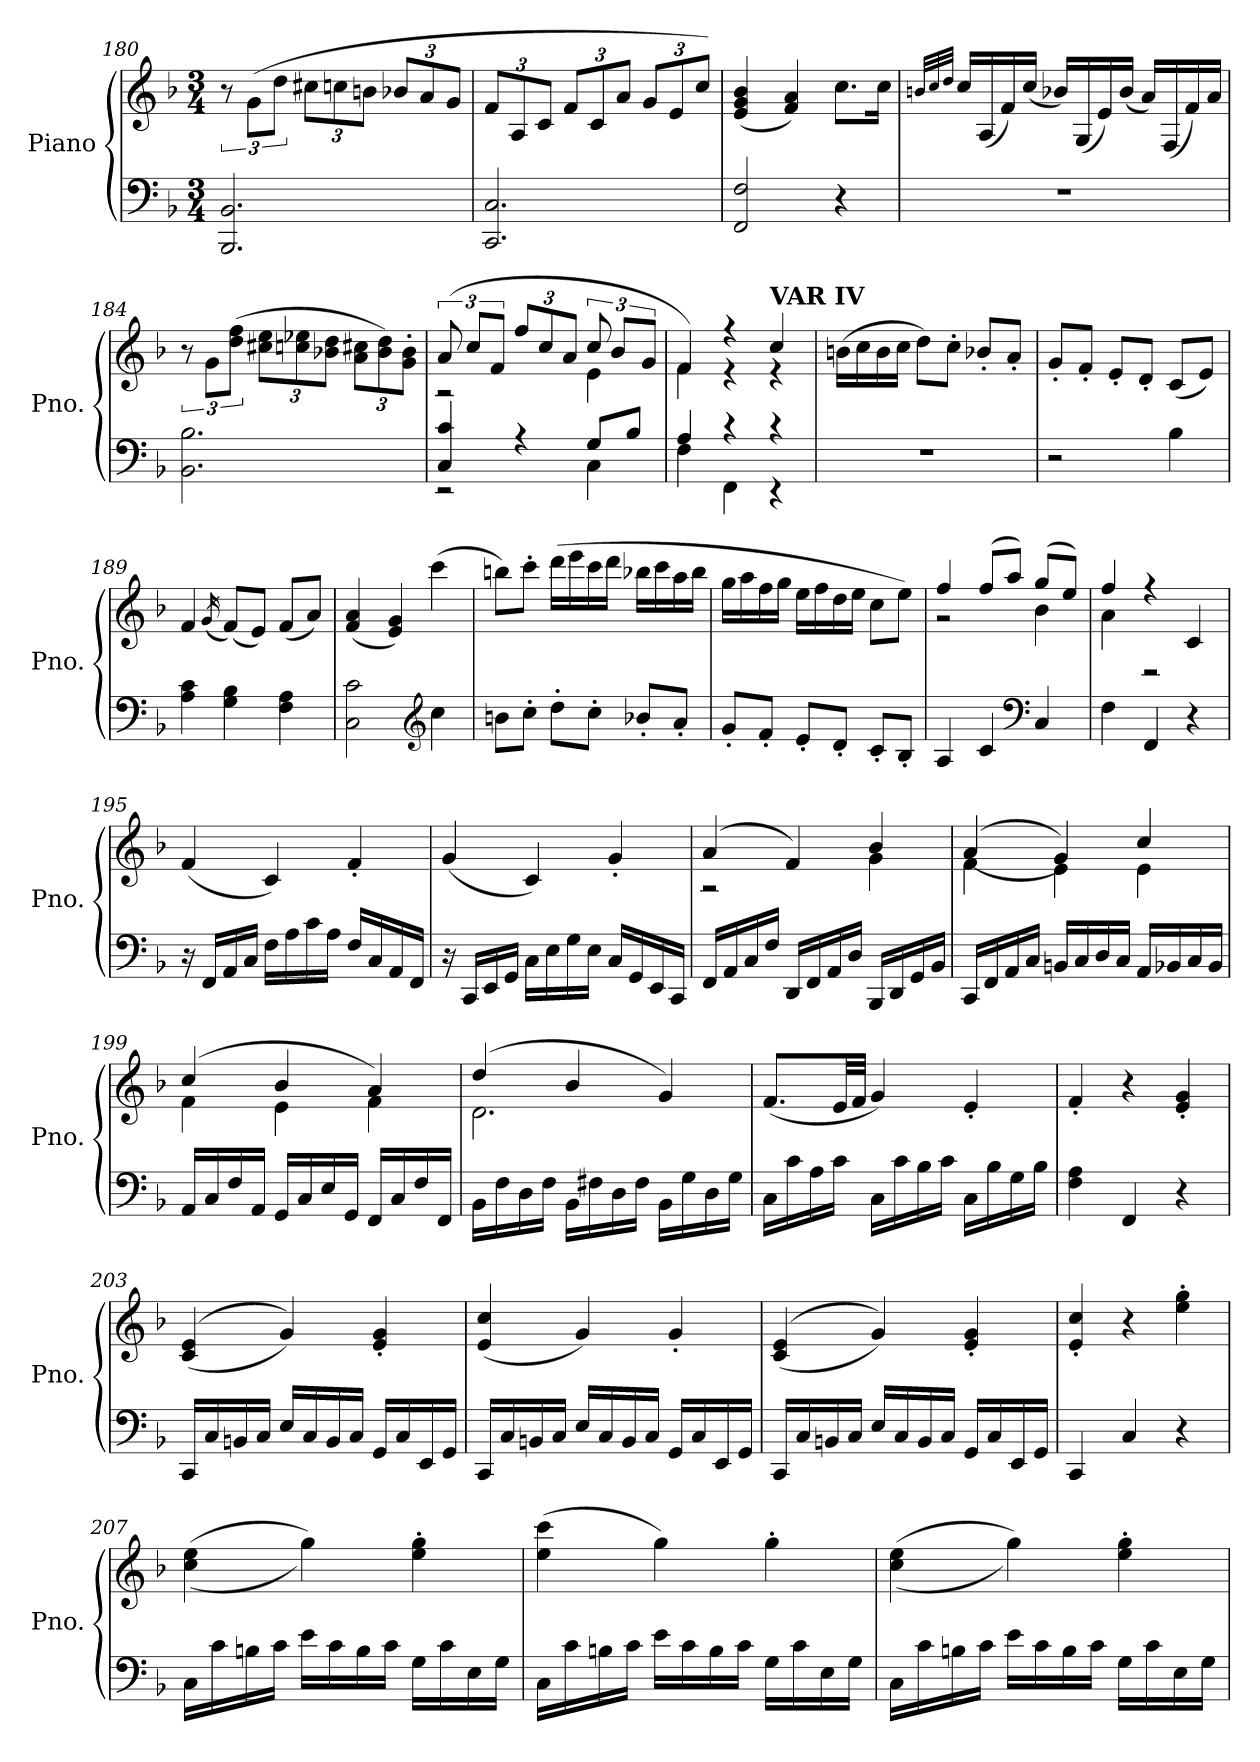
**kern	**kern
*part1	*part1
*staff2	*staff1
*I"Piano	*
*I'Pno.	*
*clefF4	*clefG2
*k[b-]	*k[b-]
*F:	*F:
*M3/4	*M3/4
=180	=180
2.BBB-/ 2.BB-/	12r
.	(>12g\L
.	12dd\J
*	*Xbrackettup
.	12cc#X\L
.	12ccn\
.	12bn\J
.	12b-X/L
.	12a/
.	12g/J
=181	=181
2.CC/ 2.C/	12f/L
.	12A/
.	12c/J
.	12f/L
.	12c/
.	12a/J
.	12g/L
.	12e/
.	12cc/J)
=182	=182
2FF/ 2F/	(<4e/ 4g/ 4b-/
.	4f/ 4a/)
4r	8.cc\L
.	16cc\Jk
!!LO:LB:g=z
=183	=183
.	32qbn/LLL
.	32qcc/
.	32qdd/JJJ
2.r	16cc/LL
.	(<16A/
.	16f/)
.	(<16cc/JJ
.	16b-X/LL)
.	(<16G/
.	16e/)
.	(<16b-/JJ
.	16a/LL)
.	(<16F/
.	16f/)
.	16a/JJ
=184	=184
*	*brackettup
2.BB-\ 2.B-\	12r
.	12g\L
.	(>12dd\ 12ff\J
*	*Xbrackettup
.	12cc#X\ 12ee\L
.	12ccn\ 12ee-X\
.	12b-X\ 12dd\J
.	12a\ 12cc#X\L
.	12b-\ 12dd\)
.	12g\' 12b-\'J
=185	=185
*^	*
*	*	*brackettup
*	*	*^
4C/ 4c/	2r	(>12a/	2r
.	.	12cc/L	.
.	.	12f/J	.
*	*	*Xbrackettup	*
4r	.	12ff/L	.
.	.	12cc/	.
.	.	12a/J	.
*	*	*brackettup	*
8G/L	4C\	12cc/	4e\
.	.	12b-/L	.
8B-/J	.	.	.
.	.	12g/J	.
=186	=186	=186	=186
4A/	4F\	4f/)	4f\
4r	4FF\	4r	4r
!	!	!LO:TX:a:B:t=VAR IV	!
4r	4r	4cc/	4r
*v	*v	*	*
*	*v	*v
!!LO:PB:g=z
=187	=187
2.r	(>16bn\LL
.	16cc\
.	16b\
.	16cc\JJ
.	8dd\L)
.	8cc'\J
.	8b-X'/L
.	8a'/J
=188	=188
2r	8g'/L
.	8f'/J
.	8e'/L
.	8d'/J
4B-\	(<8c/L
.	8e/J)
=189	=189
4A\ 4c\	4f/
.	(<16qg/
4G\ 4B-\	(<8f/L)
.	8e/J)
4F\ 4A\	(<8f/L
.	8a/J)
=190	=190
2C\ 2c\	(<4f/ 4a/
.	4e/ 4g/)
*clefG2	*
4cc\	(>4ccc\
=191	=191
8bn\L	8bbn\L)
8cc'\J	8ccc'\J
8dd'\L	(>16ddd\LL
.	16eee\
8cc'\J	16ccc\
.	16ddd\JJ
8b-X'/L	16bb-X\LL
.	16ccc\
8a'/J	16aa\
.	16bb-\JJ
!!LO:LB:g=z
=192	=192
8g'/L	16gg\LL
.	16aa\
8f'/J	16ff\
.	16gg\JJ
8e'/L	16ee\LL
.	16ff\
8d'/J	16dd\
.	16ee\JJ
8c'/L	8cc\L
8B-'/J	8ee\J)
=193	=193
*	*^
4A/	4ff/	2r
4c/	(>8ff/L	.
.	8aa/J)	.
*clefF4	*	*
4C/	(>8gg/L	4b-\
.	8ee/J)	.
=194	=194	=194
4F\	4ff/	4a\
4FF/	4r	2r
4r	4c/	.
*	*v	*v
=195	=195
16r	(<4f/
16FF/LL	.
16AA/	.
16C/JJ	.
16F\LL	4c/)
16A\	.
16c\	.
16A\JJ	.
16F/LL	4f'/
16C/	.
16AA/	.
16FF/JJ	.
=196	=196
16r	(<4g/
16CC/LL	.
16EE/	.
16GG/JJ	.
16C\LL	4c/)
16E\	.
16G\	.
16E\JJ	.
16C/LL	4g'/
16GG/	.
16EE/	.
16CC/JJ	.
!!LO:LB:g=z
=197	=197
*	*^
16FF/LL	(>4a/	2r
16AA/	.	.
16C/	.	.
16F/JJ	.	.
16DD/LL	4f/)	.
16FF/	.	.
16AA/	.	.
16D/JJ	.	.
16BBB-/LL	4b-/	4g\
16DD/	.	.
16GG/	.	.
16BB-/JJ	.	.
=198	=198	=198
16CC/LL	(>(>4a/	4f\
16FF/	.	.
16AA/	.	.
16C/JJ	.	.
16BBn/LL	4g/))	4e\
16C/	.	.
16D/	.	.
16C/JJ	.	.
16AA/LL	4cc/	4e\
16BB-X/	.	.
16C/	.	.
16BB-/JJ	.	.
=199	=199	=199
16AA/LL	(>4cc/	4f\
16C/	.	.
16F/	.	.
16AA/JJ	.	.
16GG/LL	4b-/	4e\
16C/	.	.
16E/	.	.
16GG/JJ	.	.
16FF/LL	4a/)	4f\
16C/	.	.
16F/	.	.
16FF/JJ	.	.
!!LO:LB:g=z	!!
=200	=200	=200
16BB-\LL	(>4dd/	2.d\
16F\	.	.
16D\	.	.
16F\JJ	.	.
16BB-\LL	4b-/	.
16F#X\	.	.
16D\	.	.
16F#\JJ	.	.
16BB-\LL	4g/)	.
16G\	.	.
16D\	.	.
16G\JJ	.	.
*	*v	*v
=201	=201
16C\LL	(<8.f/L
16c\	.
16A\	.
16c\JJ	32e/LL
.	32f/JJJ
16C\LL	4g/)
16c\	.
16B-\	.
16c\JJ	.
16C\LL	4e'/
16B-\	.
16G\	.
16B-\JJ	.
=202	=202
4F\ 4A\	4f'/
4FF/	4r
4r	4e/' 4g/'
=203	=203
16CC/LL	(<(<4c/ 4e/
16C/	.
16BBn/	.
16C/JJ	.
16E/LL	4g/))
16C/	.
16BB/	.
16C/JJ	.
16GG/LL	4e/' 4g/'
16C/	.
16EE/	.
16GG/JJ	.
!!LO:LB:g=z
=204	=204
16CC/LL	(<4e/ 4cc/
16C/	.
16BBn/	.
16C/JJ	.
16E/LL	4g/)
16C/	.
16BB/	.
16C/JJ	.
16GG/LL	4g'/
16C/	.
16EE/	.
16GG/JJ	.
=205	=205
16CC/LL	(<(<4c/ 4e/
16C/	.
16BBn/	.
16C/JJ	.
16E/LL	4g/))
16C/	.
16BB/	.
16C/JJ	.
16GG/LL	4e/' 4g/'
16C/	.
16EE/	.
16GG/JJ	.
=206	=206
4CC/	4e/' 4cc/'
4C/	4r
4r	4ee\' 4gg\'
=207	=207
16C\LL	(>(>4cc\ 4ee\
16c\	.
16Bn\	.
16c\JJ	.
16e\LL	4gg\))
16c\	.
16B\	.
16c\JJ	.
16G\LL	4ee\' 4gg\'
16c\	.
16E\	.
16G\JJ	.
!!LO:LB:g=z
=208	=208
16C\LL	(>4ee\ 4ccc\
16c\	.
16Bn\	.
16c\JJ	.
16e\LL	4gg\)
16c\	.
16B\	.
16c\JJ	.
16G\LL	4gg'\
16c\	.
16E\	.
16G\JJ	.
=209	=209
16C\LL	(>(>4cc\ 4ee\
16c\	.
16Bn\	.
16c\JJ	.
16e\LL	4gg\))
16c\	.
16B\	.
16c\JJ	.
16G\LL	4ee\' 4gg\'
16c\	.
16E\	.
16G\JJ	.
=	=
*-	*-
